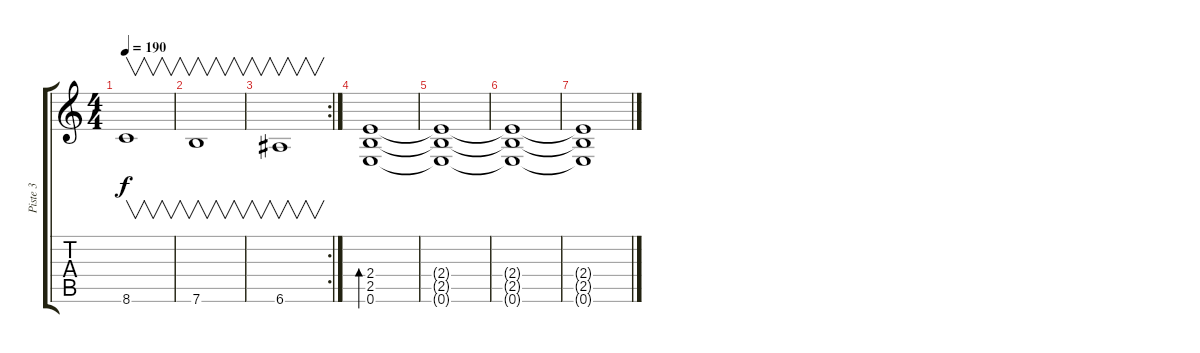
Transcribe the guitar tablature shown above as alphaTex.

\track ("Piste 3" "Piste 3") {instrument distortionguitar}
\staff {score tabs}
\tuning (E4 B3 G3 D3 A2 E2) {hide}
\ts (4 4)
\tempo 190
\clef g2
\ks c
8.6.1{v dy f} |
7.6.1{v} |
\rc 2
6.6.1{v} |
(2.4 2.5 0.6).1{bd 480 instrument distortionguitar} |
(2.4{t} 2.5{t} 0.6{t}).1 |
(2.4{t} 2.5{t} 0.6{t}).1 |
(2.4{t} 2.5{t} 0.6{t}).1
